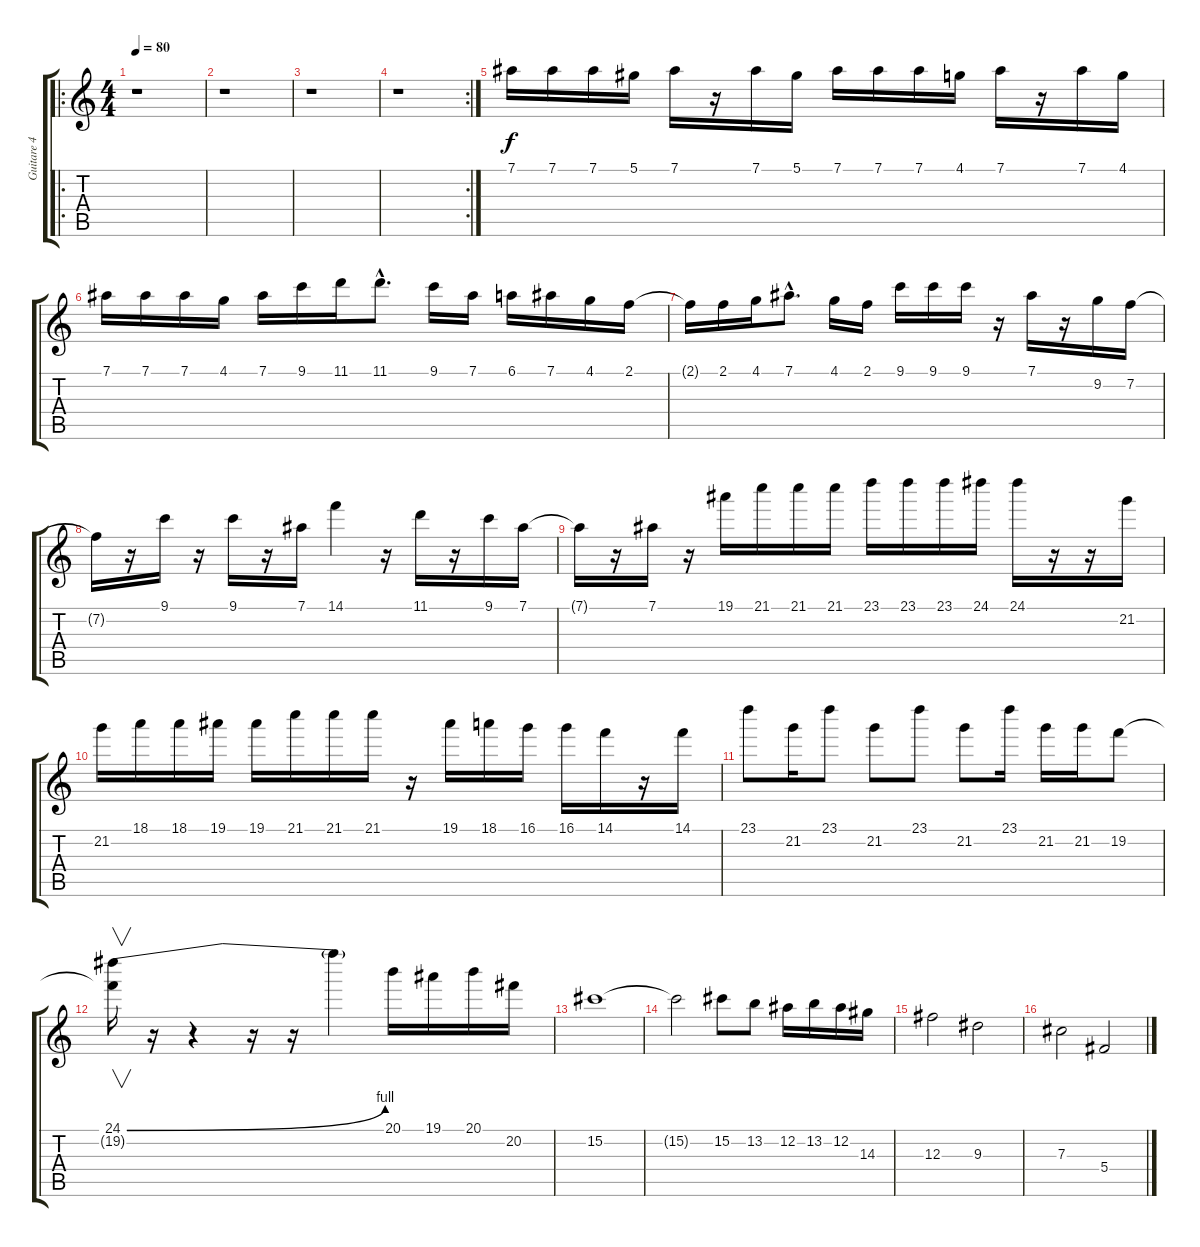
\track ("Guitare 4" "Guitare 4") {instrument distortionguitar}
\staff {score tabs}
\tuning (Eb4 Bb3 Gb3 Db3 Ab2 Eb2) {hide}
\ro
\ts (4 4)
\tempo 80
\clef g2
\ks c
r.1{dy f} |
r.1 |
r.1 |
\rc 2
r.1 |
7.1.16 7.1.16 7.1.16 5.1.16 7.1.16 r.16 7.1.16 5.1.16 7.1.16 7.1.16 7.1.16 4.1.16 7.1.16 r.16 7.1.16 4.1.16 |
7.1.16 7.1.16 7.1.16 4.1.16 7.1.16 9.1.16 11.1.16 11.1{hac}.8{d} 9.1.16 7.1.16 6.1.16 7.1.16 4.1.16 2.1.16 |
2.1{t}.16 2.1.16 4.1.16 7.1{hac}.8{d} 4.1.16 2.1.16 9.1.16 9.1.16 9.1.16 r.16 7.1.16 r.16 9.2.16 7.2.16 |
7.2{t}.16 r.16 9.1.16 r.16 9.1.16 r.16 7.1.16 14.1.4 r.16 11.1.16 r.16 9.1.16 7.1.16 |
7.1{t}.16 r.16 7.1.16 r.16 19.1.16 21.1.16 21.1.16 21.1.16 23.1.16 23.1.16 23.1.16 24.1.16 24.1.16 r.16 r.16 21.2.16 |
21.2.16 18.1.16 18.1.16 19.1.16 19.1.16 21.1.16 21.1.16 21.1.16 r.16 19.1.16 18.1.16 16.1.16 16.1.16 14.1.16 r.16 14.1.16 |
23.1.8 21.2.16 23.1.8 21.2.8 23.1.8 21.2.8 23.1.16 21.2.16 21.2.16 19.2.8 |
(24.1{be (bend 0 0 60 4)} 19.2{t}).16{v} r.16 r.4 r.16 r.16 24.1{t}.4 20.1.16 19.1.16 20.1.16 20.2.16 |
15.2.1 |
15.2{t}.2 15.2.8 13.2.8 12.2.16 13.2.16 12.2.16 14.3.16 |
12.3.2 9.3.2 |
7.3.2 5.4.2
